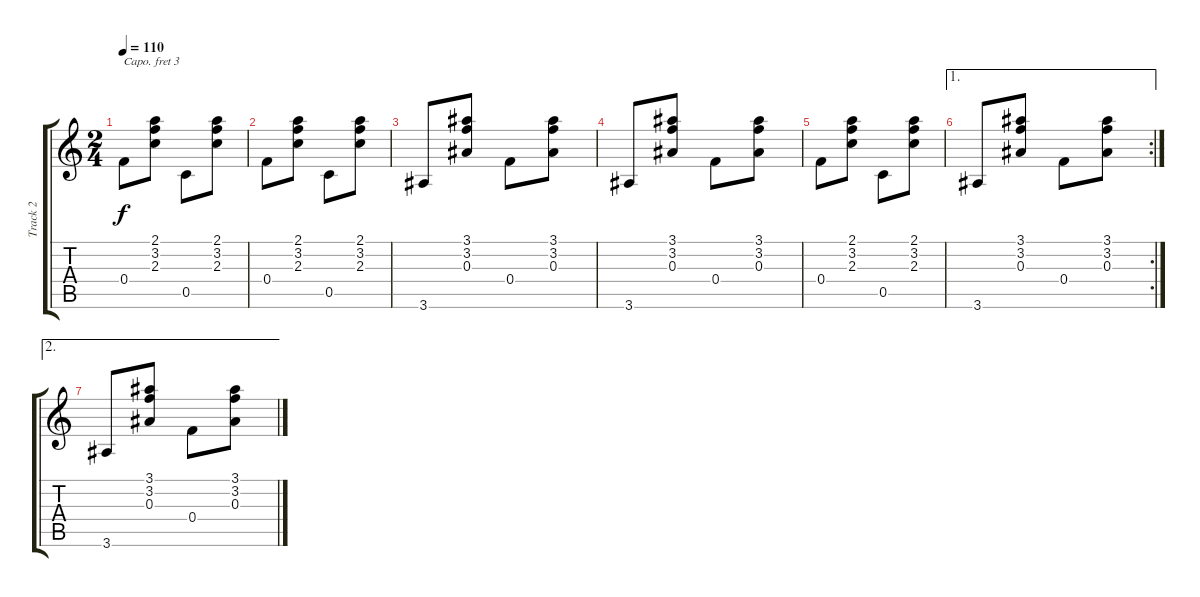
\track ("Track 2" "Track 2") {instrument acousticguitarsteel}
\staff {score tabs}
\capo 3
\tuning (E4 B3 G3 D3 A2 E2) {hide}
\ts (2 4)
\tempo 110
\clef g2
\ks c
0.4.8{dy f} (2.1 3.2 2.3).8 0.5.8 (2.1 3.2 2.3).8 |
0.4.8 (2.1 3.2 2.3).8 0.5.8 (2.1 3.2 2.3).8 |
3.6.8 (3.1 3.2 0.3).8 0.4.8 (3.1 3.2 0.3).8 |
3.6.8 (3.1 3.2 0.3).8 0.4.8 (3.1 3.2 0.3).8 |
0.4.8 (2.1 3.2 2.3).8 0.5.8 (2.1 3.2 2.3).8 |
\ae 1
\rc 2
3.6.8 (3.1 3.2 0.3).8 0.4.8 (3.1 3.2 0.3).8 |
\ae 2
3.6.8 (3.1 3.2 0.3).8 0.4.8 (3.1 3.2 0.3).8
